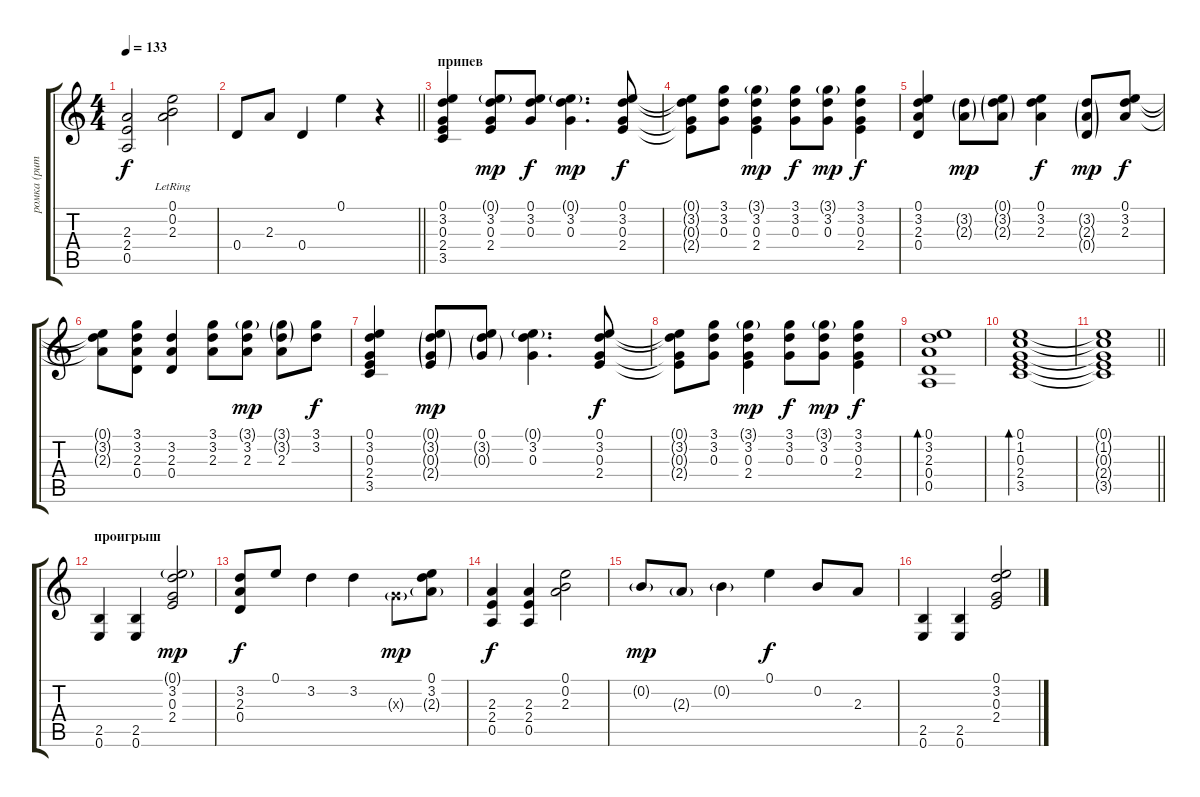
\track ("ромка (ритм)" "ромка (рит") {instrument electricguitarclean}
\staff {score tabs}
\tuning (E4 B3 G3 D3 A2 E2) {hide}
\ts (4 4)
\tempo 133
\clef g2
\ks c
(2.3 2.4 0.5).2{dy f} (0.1{lr} 0.2 2.3).2 |
\barLineRight lightlight
0.4.8 2.3.8 0.4.4 0.1.4 r.4 |
\section ("" "припев")
(0.1 3.2 0.3 2.4 3.5).4 (0.1{g} 3.2 0.3 2.4).8{dy mp} (0.1 3.2 0.3).8{dy f} (0.1{g} 3.2 0.3).4{d dy mp} (0.1 3.2 0.3 2.4).8{dy f} |
(0.1{t} 3.2{t} 0.3{t} 2.4{t}).8 (3.1 3.2 0.3).8 (3.1{g} 3.2 0.3 2.4).4{dy mp} (3.1 3.2 0.3).8{dy f} (3.1{g} 3.2 0.3).8{dy mp} (3.1 3.2 0.3 2.4).4{dy f} |
(0.1 3.2 2.3 0.4).4 (3.2{g} 2.3{g}).8{dy mp} (0.1{g} 3.2{g} 2.3{g}).8 (0.1 3.2 2.3).4{dy f} (3.2{g} 2.3{g} 0.4{g}).8{dy mp} (0.1 3.2 2.3).8{dy f} |
(0.1{t} 3.2{t} 2.3{t}).8 (3.1 3.2 2.3 0.4).8 (3.2 2.3 0.4).4 (3.1 3.2 2.3).8 (3.1{g} 3.2 2.3).8{dy mp} (3.1{g} 3.2{g} 2.3).8 (3.1 3.2).8{dy f} |
(0.1 3.2 0.3 2.4 3.5).4 (0.1{g} 3.2{g} 0.3{g} 2.4{g}).8{dy mp} (0.1 3.2{g} 0.3{g}).8 (0.1{g} 3.2 0.3).4{d} (0.1 3.2 0.3 2.4).8{dy f} |
(0.1{t} 3.2{t} 0.3{t} 2.4{t}).8 (3.1 3.2 0.3).8 (3.1{g} 3.2 0.3 2.4).4{dy mp} (3.1 3.2 0.3).8{dy f} (3.1{g} 3.2 0.3).8{dy mp} (3.1 3.2 0.3 2.4).4{dy f} |
(0.1 3.2 2.3 0.4 0.5).1{bd 60} |
(0.1 1.2 0.3 2.4 3.5).1{bd 240} |
\barLineRight lightlight
(0.1{t} 1.2{t} 0.3{t} 2.4{t} 3.5{t}).1 |
\section ("" "проигрыш")
(2.5 0.6).4 (2.5 0.6).4 (0.1{g} 3.2 0.3 2.4).2{dy mp} |
(3.2 2.3 0.4).8{dy f} 0.1.8 3.2.4 3.2.4 0.3{g x}.8{dy mp} (0.1 3.2 2.3{g}).8 |
(2.3 2.4 0.5).4{dy f} (2.3 2.4 0.5).4 (0.1 0.2 2.3).2 |
0.2{g}.8{dy mp} 2.3{g}.8 0.2{g}.4 0.1.4{dy f} 0.2.8 2.3.8 |
(2.5 0.6).4 (2.5 0.6).4 (0.1 3.2 0.3 2.4).2
